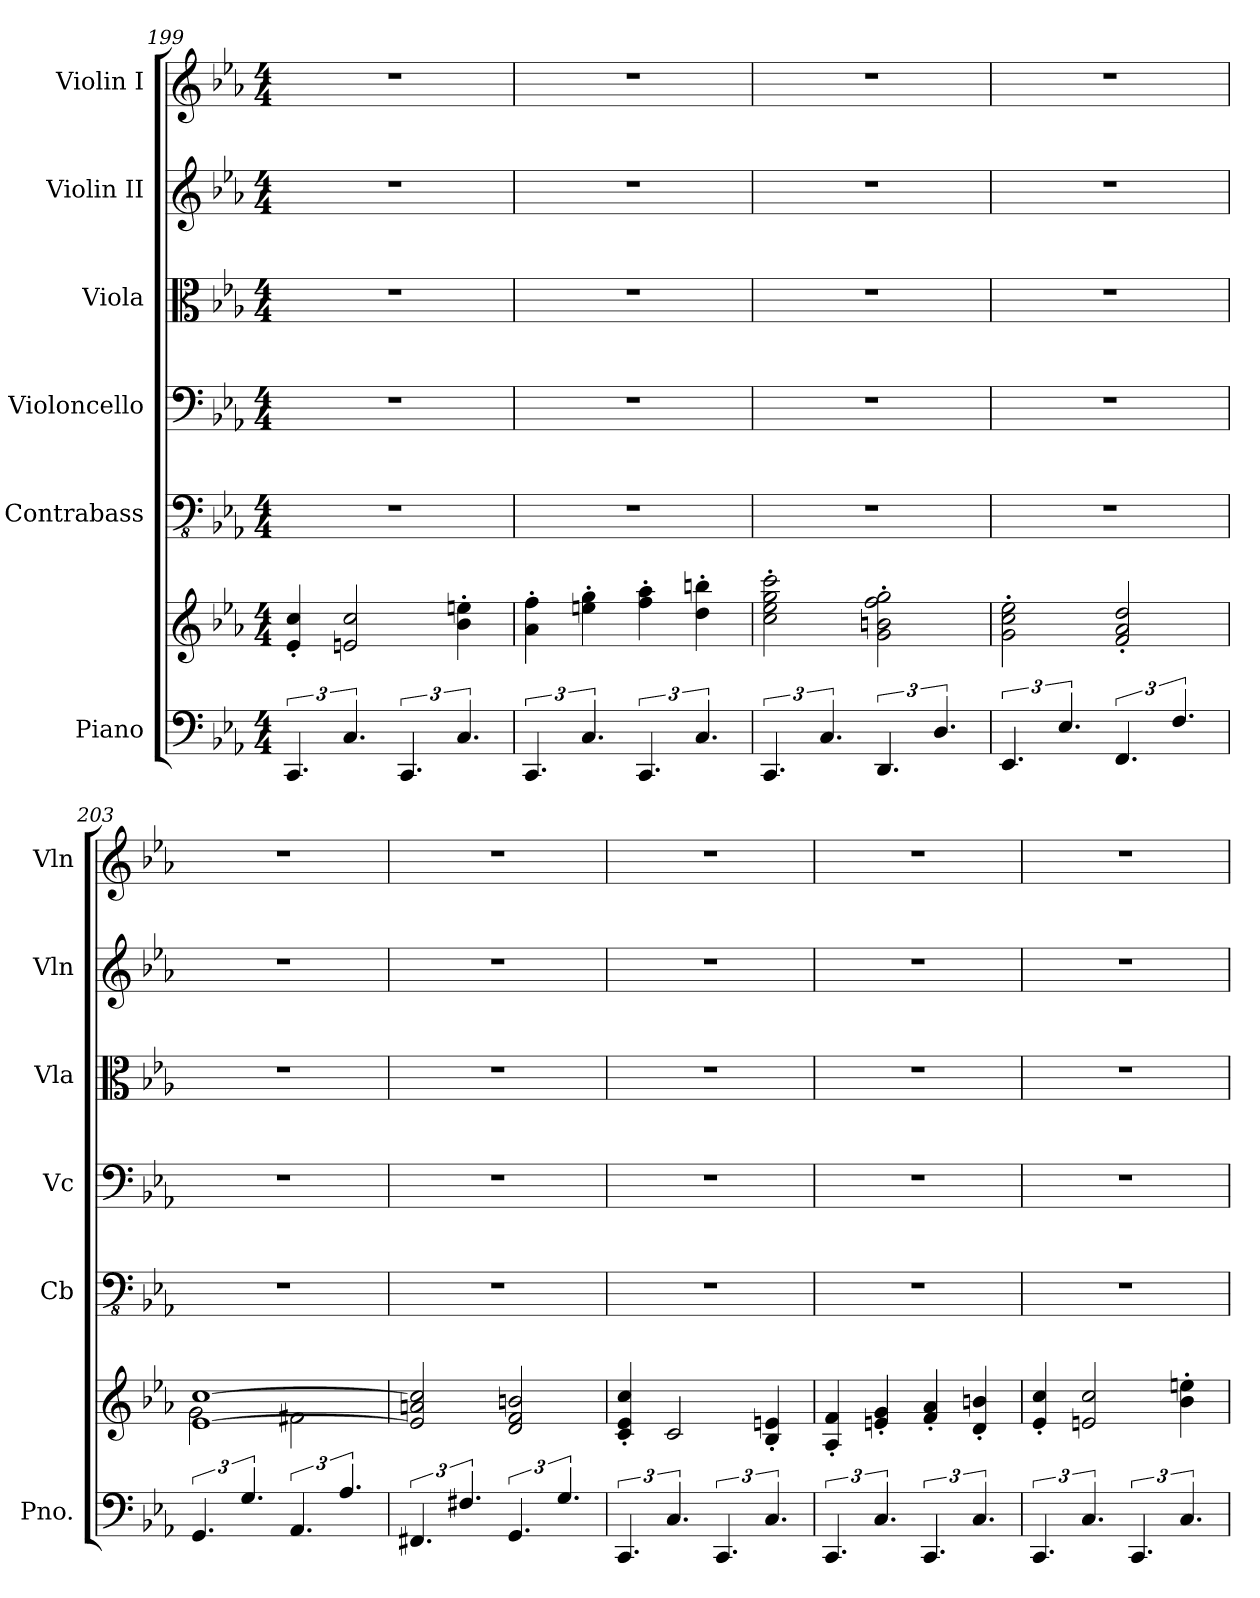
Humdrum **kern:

**kern	**kern	**kern	**kern	**kern	**kern	**kern
*part6	*part6	*part5	*part4	*part3	*part2	*part1
*staff7	*staff6	*staff5	*staff4	*staff3	*staff2	*staff1
*I"Piano	*	*I"Contrabass	*I"Violoncello	*I"Viola	*I"Violin II	*I"Violin I
*I'Pno.	*	*I'Cb	*I'Vc	*I'Vla	*I'Vln	*I'Vln
*clefF4	*clefG2	*clefFv4	*clefF4	*clefC3	*clefG2	*clefG2
*	*	*ITrd7c12	*	*	*	*
*k[b-e-a-]	*k[b-e-a-]	*k[b-e-a-]	*k[b-e-a-]	*k[b-e-a-]	*k[b-e-a-]	*k[b-e-a-]
*M4/4	*M4/4	*M4/4	*M4/4	*M4/4	*M4/4	*M4/4
=199	=199	=199	=199	=199	=199	=199
6.CC/	4e-/' 4cc/'	1r	1r	1r	1r	1r
6.C/	2en/ 2cc/	.	.	.	.	.
6.CC/	.	.	.	.	.	.
6.C/	4b-\' 4een\'	.	.	.	.	.
!!LO:PB:g=z
=200	=200	=200	=200	=200	=200	=200
6.CC/	4a-\' 4ff\'	1r	1r	1r	1r	1r
6.C/	4een\' 4gg\'	.	.	.	.	.
6.CC/	4ff\' 4aa-\'	.	.	.	.	.
6.C/	4dd\' 4bbn\'	.	.	.	.	.
=201	=201	=201	=201	=201	=201	=201
6.CC/	2cc\' 2ee-\' 2gg\' 2ccc\'	1r	1r	1r	1r	1r
6.C/	.	.	.	.	.	.
6.DD/	2g\' 2bn\' 2ff\' 2gg\'	.	.	.	.	.
6.D/	.	.	.	.	.	.
=202	=202	=202	=202	=202	=202	=202
6.EE-/	2g\' 2cc\' 2ee-\'	1r	1r	1r	1r	1r
6.E-/	.	.	.	.	.	.
6.FF/	2f/' 2a-/' 2dd/'	.	.	.	.	.
6.F/	.	.	.	.	.	.
=203	=203	=203	=203	=203	=203	=203
*	*^	*	*	*	*	*
6.GG/	[1e- [1cc	2g\	1r	1r	1r	1r	1r
6.G/	.	.	.	.	.	.	.
6.AA-/	.	2f#X\	.	.	.	.	.
6.A-/	.	.	.	.	.	.	.
*	*v	*v	*	*	*	*	*
=204	=204	=204	=204	=204	=204	=204
6.FF#X/	2e-/] 2an/ 2cc/]	1r	1r	1r	1r	1r
6.F#X/	.	.	.	.	.	.
6.GG/	2d/ 2f/ 2bn/	.	.	.	.	.
6.G/	.	.	.	.	.	.
=205	=205	=205	=205	=205	=205	=205
6.CC/	4c/' 4e-/' 4cc/'	1r	1r	1r	1r	1r
6.C/	2c/	.	.	.	.	.
6.CC/	.	.	.	.	.	.
6.C/	4B-/' 4en/'	.	.	.	.	.
=206	=206	=206	=206	=206	=206	=206
6.CC/	4A-/' 4f/'	1r	1r	1r	1r	1r
6.C/	4en/' 4g/'	.	.	.	.	.
6.CC/	4f/' 4a-/'	.	.	.	.	.
6.C/	4d/' 4bn/'	.	.	.	.	.
!!LO:PB:g=z
=207	=207	=207	=207	=207	=207	=207
6.CC/	4e-/' 4cc/'	1r	1r	1r	1r	1r
6.C/	2en/ 2cc/	.	.	.	.	.
6.CC/	.	.	.	.	.	.
6.C/	4b-\' 4een\'	.	.	.	.	.
=	=	=	=	=	=	=
*-	*-	*-	*-	*-	*-	*-
